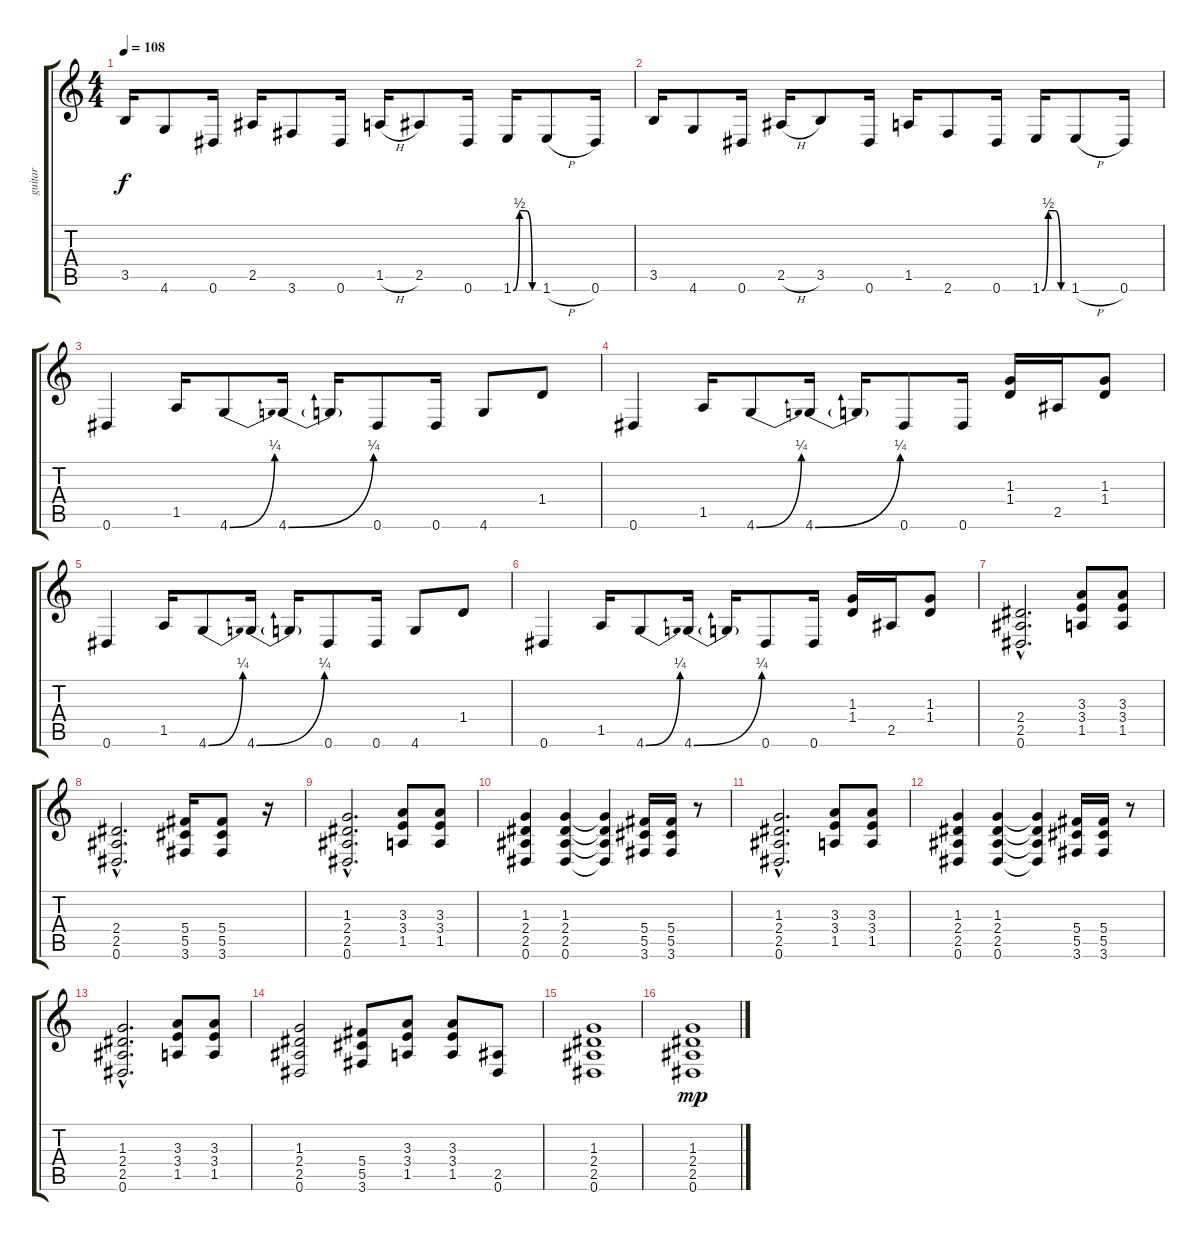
\track ("guitar" "guitar") {instrument distortionguitar}
\staff {score tabs}
\tuning (Eb4 Bb3 Gb3 Db3 Ab2 Eb2) {hide}
\ts (4 4)
\tempo 108
\clef g2
\ks c
3.5.16{dy f} 4.6.8 0.6.16 2.5.16 3.6.8 0.6.16 1.5{h}.16 2.5.8 0.6.16 1.6{be (custom 0 0 15 2 30 2 45 0 60 0)}.16 1.6{h}.8 0.6.16 |
3.5.16 4.6.8 0.6.16 2.5{h}.16 3.5.8 0.6.16 1.5.16 2.6.8 0.6.16 1.6{be (custom 0 0 15 2 30 2 45 0 60 0)}.16 1.6{h}.8 0.6.16 |
0.6.4 1.5.16 4.6{be (bend 0 0 60 1)}.8 4.6{be (bend 0 0 60 1)}.16 4.6{t}.16 0.6.8 0.6.16 4.6.8 1.4.8 |
0.6.4 1.5.16 4.6{be (bend 0 0 60 1)}.8 4.6{be (bend 0 0 60 1)}.16 4.6{t}.16 0.6.8 0.6.16 (1.3 1.4).16 2.5.16 (1.3 1.4).8 |
0.6.4 1.5.16 4.6{be (bend 0 0 60 1)}.8 4.6{be (bend 0 0 60 1)}.16 4.6{t}.16 0.6.8 0.6.16 4.6.8 1.4.8 |
0.6.4 1.5.16 4.6{be (bend 0 0 60 1)}.8 4.6{be (bend 0 0 60 1)}.16 4.6{t}.16 0.6.8 0.6.16 (1.3 1.4).16 2.5.16 (1.3 1.4).8 |
(2.4{hac} 2.5{hac} 0.6{hac}).2{d} (3.3 3.4 1.5).8 (3.3 3.4 1.5).8 |
(2.4{hac} 2.5{hac} 0.6{hac}).2{d} (5.4 5.5 3.6).16 (5.4 5.5 3.6).8 r.16 |
(1.3{hac} 2.4{hac} 2.5{hac} 0.6{hac}).2{d} (3.3 3.4 1.5).8 (3.3 3.4 1.5).8 |
(1.3 2.4 2.5 0.6).4 (1.3 2.4 2.5 0.6).4 (1.3{t} 2.4{t} 2.5{t} 0.6{t}).4 (5.4 5.5 3.6).16 (5.4 5.5 3.6).16 r.8 |
(1.3{hac} 2.4{hac} 2.5{hac} 0.6{hac}).2{d} (3.3 3.4 1.5).8 (3.3 3.4 1.5).8 |
(1.3 2.4 2.5 0.6).4 (1.3 2.4 2.5 0.6).4 (1.3{t} 2.4{t} 2.5{t} 0.6{t}).4 (5.4 5.5 3.6).16 (5.4 5.5 3.6).16 r.8 |
(1.3{hac} 2.4{hac} 2.5{hac} 0.6{hac}).2{d} (3.3 3.4 1.5).8 (3.3 3.4 1.5).8 |
(1.3 2.4 2.5 0.6).2 (5.4 5.5 3.6).8 (3.3 3.4 1.5).8 (3.3 3.4 1.5).8 (2.5 0.6).8 |
(1.3 2.4 2.5 0.6).1 |
(1.3 2.4 2.5 0.6).1{dy mp}
